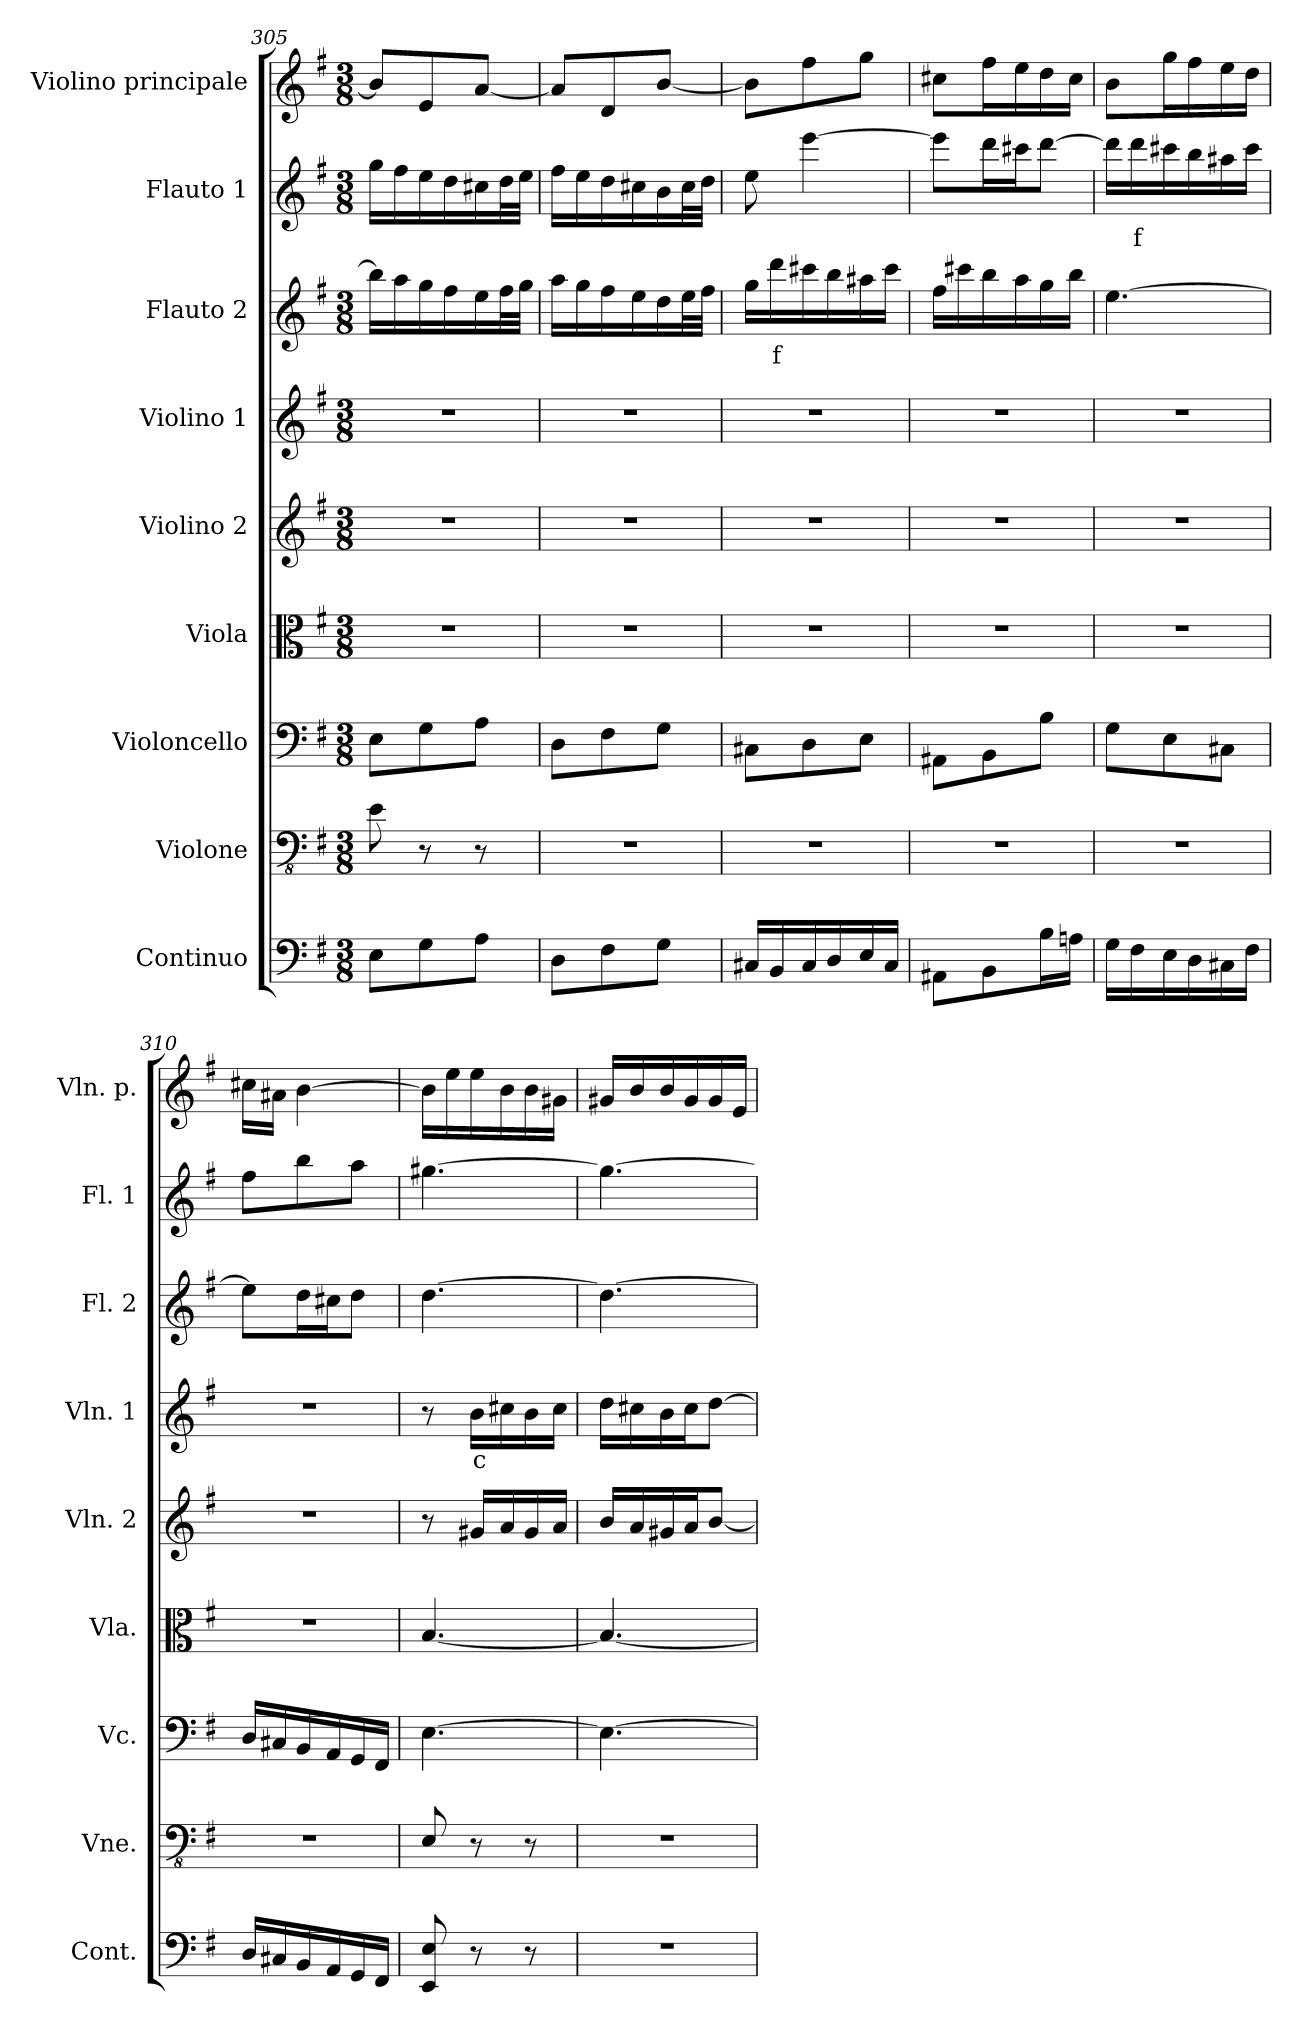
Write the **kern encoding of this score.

**kern	**kern	**kern	**kern	**kern	**kern	**text	**kern	**text	**kern	**text	**kern
*part9	*part8	*part7	*part6	*part5	*part4	*part4	*part3	*part3	*part2	*part2	*part1
*staff9	*staff8	*staff7	*staff6	*staff5	*staff4	*staff4	*staff3	*staff3	*staff2	*staff2	*staff1
*I"Continuo	*I"Violone	*I"Violoncello	*I"Viola	*I"Violino 2	*I"Violino 1	*	*I"Flauto 2	*	*I"Flauto 1	*	*I"Violino principale
*I'Cont.	*I'Vne.	*I'Vc.	*I'Vla.	*I'Vln. 2	*I'Vln. 1	*	*I'Fl. 2	*	*I'Fl. 1	*	*I'Vln. p.
*clefF4	*clefFv4	*clefF4	*clefC3	*clefG2	*clefG2	*	*clefG2	*	*clefG2	*	*clefG2
*	*ITrd7c12	*	*	*	*	*	*	*	*	*	*
*k[f#]	*k[f#]	*k[f#]	*k[f#]	*k[f#]	*k[f#]	*	*k[f#]	*	*k[f#]	*	*k[f#]
*M3/8	*M3/8	*M3/8	*M3/8	*M3/8	*M3/8	*	*M3/8	*	*M3/8	*	*M3/8
=305	=305	=305	=305	=305	=305	=305	=305	=305	=305	=305	=305
8E\L	8EE\	8E\L	4.r	4.r	4.r	.	16bb\LL]	.	16gg\LL	.	8b/L]
.	.	.	.	.	.	.	16aa\	.	16ff#\	.	.
8G\	8r	8G\	.	.	.	.	16gg\	.	16ee\	.	8e/
.	.	.	.	.	.	.	16ff#\	.	16dd\	.	.
8A\J	8r	8A\J	.	.	.	.	16ee\	.	16cc#X\	.	[8a/J
.	.	.	.	.	.	.	32ff#\L	.	32dd\L	.	.
.	.	.	.	.	.	.	32gg\JJJ	.	32ee\JJJ	.	.
=306	=306	=306	=306	=306	=306	=306	=306	=306	=306	=306	=306
8D\L	4.r	8D\L	4.r	4.r	4.r	.	16aa\LL	.	16ff#\LL	.	8a/L]
.	.	.	.	.	.	.	16gg\	.	16ee\	.	.
8F#\	.	8F#\	.	.	.	.	16ff#\	.	16dd\	.	8d/
.	.	.	.	.	.	.	16ee\	.	16cc#X\	.	.
8G\J	.	8G\J	.	.	.	.	16dd\	.	16b\	.	[8b/J
.	.	.	.	.	.	.	32ee\L	.	32cc#\L	.	.
.	.	.	.	.	.	.	32ff#\JJJ	.	32dd\JJJ	.	.
=307	=307	=307	=307	=307	=307	=307	=307	=307	=307	=307	=307
16C#X/LL	4.r	8C#X\L	4.r	4.r	4.r	.	16gg\LL	.	8ee\	.	8b\L]
!	!	!	!	!	!	!	!	!LO:LY:color=#FF0000	!	!	!
16BB/	.	.	.	.	.	.	16ddd\	f	.	.	.
16C#/	.	8D\	.	.	.	.	16ccc#X\	.	[4eee\	.	8ff#\
16D/	.	.	.	.	.	.	16bb\	.	.	.	.
16E/	.	8E\J	.	.	.	.	16aa#X\	.	.	.	8gg\J
16C#/JJ	.	.	.	.	.	.	16ccc#\JJ	.	.	.	.
=308	=308	=308	=308	=308	=308	=308	=308	=308	=308	=308	=308
8AA#X\L	4.r	8AA#X\L	4.r	4.r	4.r	.	16ff#\LL	.	8eee\L]	.	8cc#X\L
.	.	.	.	.	.	.	16ccc#X\	.	.	.	.
8BB\	.	8BB\	.	.	.	.	16bb\	.	16ddd\L	.	16ff#\L
.	.	.	.	.	.	.	16aa\	.	16ccc#X\J	.	16ee\
16B\L	.	8B\J	.	.	.	.	16gg\	.	[8ddd\J	.	16dd\
16An\JJ	.	.	.	.	.	.	16bb\JJ	.	.	.	16cc#\JJ
=309	=309	=309	=309	=309	=309	=309	=309	=309	=309	=309	=309
16G\LL	4.r	8G\L	4.r	4.r	4.r	.	[4.ee\	.	16ddd\LL]	.	8b\L
!	!	!	!	!	!	!	!	!	!	!LO:LY:color=#FF0000	!
16F#\	.	.	.	.	.	.	.	.	16ddd\	f	.
16E\	.	8E\	.	.	.	.	.	.	16ccc#X\	.	16gg\L
16D\	.	.	.	.	.	.	.	.	16bb\	.	16ff#\
16C#X\	.	8C#X\J	.	.	.	.	.	.	16aa#X\	.	16ee\
16F#\JJ	.	.	.	.	.	.	.	.	16ccc#\JJ	.	16dd\JJ
=310	=310	=310	=310	=310	=310	=310	=310	=310	=310	=310	=310
16D/LL	4.r	16D/LL	4.r	4.r	4.r	.	8ee\L]	.	8ff#\L	.	16cc#X\LL
16C#X/	.	16C#X/	.	.	.	.	.	.	.	.	16a#X\JJ
16BB/	.	16BB/	.	.	.	.	16dd\L	.	8bb\	.	[4b\
16AA/	.	16AA/	.	.	.	.	16cc#X\J	.	.	.	.
16GG/	.	16GG/	.	.	.	.	8dd\J	.	8aa\J	.	.
16FF#/JJ	.	16FF#/JJ	.	.	.	.	.	.	.	.	.
=311	=311	=311	=311	=311	=311	=311	=311	=311	=311	=311	=311
8EE/ 8E/	8EEE/	[4.E\	[4.B/	8r	8r	.	[4.dd\	.	[4.gg#X\	.	16b\LL]
.	.	.	.	.	.	.	.	.	.	.	16ee\
!	!	!	!	!	!	!LO:LY:color=#FF0000	!	!	!	!	!
8r	8r	.	.	16g#X/LL	16b\LL	c	.	.	.	.	16ee\
.	.	.	.	16a/	16cc#X\	.	.	.	.	.	16b\
8r	8r	.	.	16g#/	16b\	.	.	.	.	.	16b\
.	.	.	.	16a/JJ	16cc#\JJ	.	.	.	.	.	16g#X\JJ
=312	=312	=312	=312	=312	=312	=312	=312	=312	=312	=312	=312
4.r	4.r	4.E\_	4.B/_	16b/LL	16dd\LL	.	4.dd\_	.	4.gg#\_	.	16g#X/LL
.	.	.	.	16a/	16cc#X\	.	.	.	.	.	16b/
.	.	.	.	16g#X/	16b\	.	.	.	.	.	16b/
.	.	.	.	16a/J	16cc#\J	.	.	.	.	.	16g#/
.	.	.	.	[8b/J	[8dd\J	.	.	.	.	.	16g#/
.	.	.	.	.	.	.	.	.	.	.	16e/JJ
=	=	=	=	=	=	=	=	=	=	=	=
*-	*-	*-	*-	*-	*-	*-	*-	*-	*-	*-	*-
